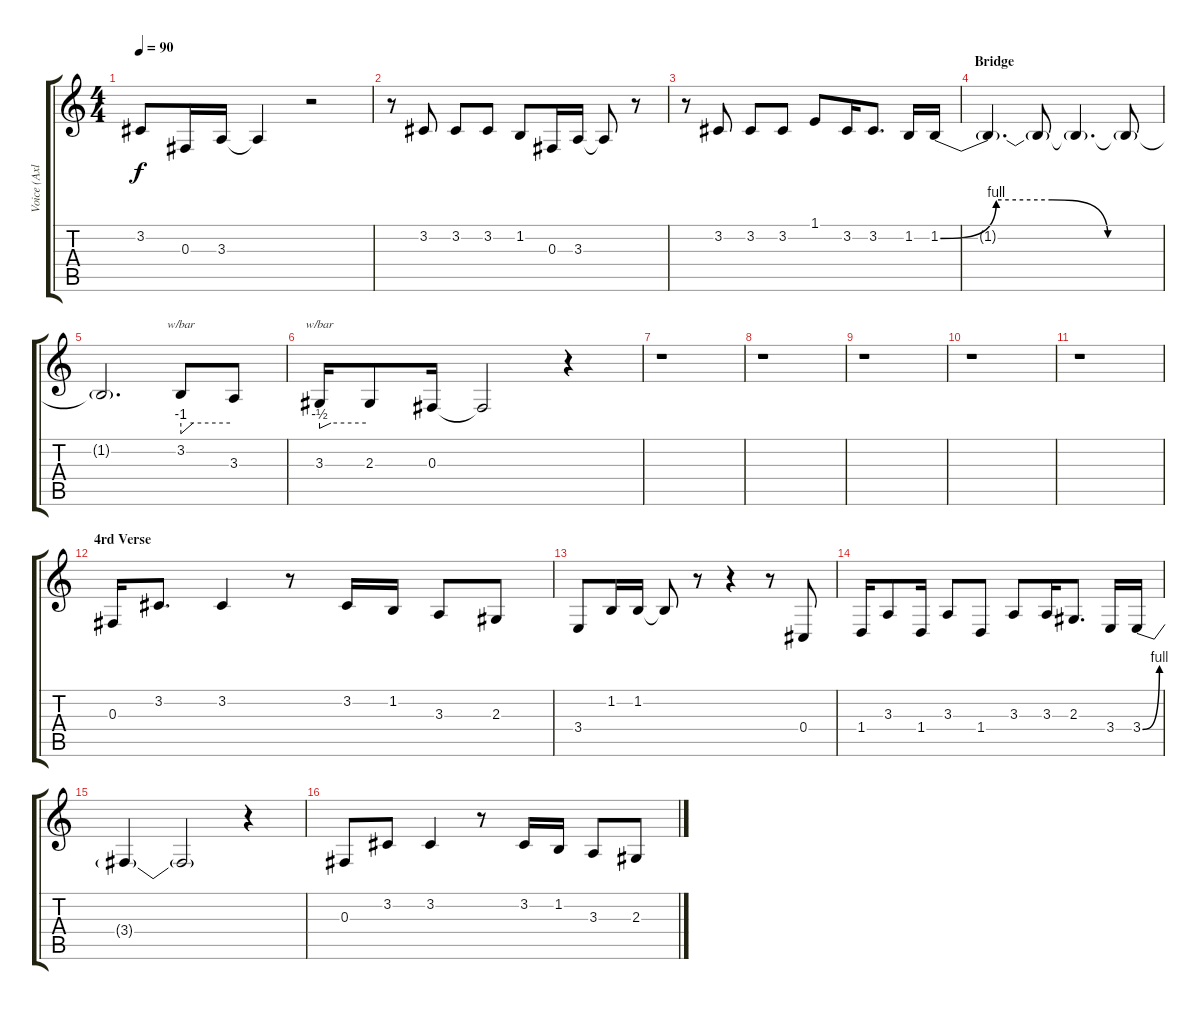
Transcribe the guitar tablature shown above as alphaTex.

\track ("Voice (Axl)" "Voice (Axl") {instrument lead2sawtooth}
\staff {score tabs}
\tuning (Eb4 Bb3 Gb3 Db3 Ab2 Eb2) {hide}
\ts (4 4)
\tempo 90
\clef g2
\ks c
3.2{t}.8{dy f} 0.3.16 3.3.16 3.3{t}.4 r.2 |
r.8 3.2.8 3.2.8 3.2.8 1.2.8 0.3.16 3.3.16 3.3{t}.8 r.8 |
r.8 3.2.8 3.2.8 3.2.8 1.1.8 3.2.16 3.2.8{d} 1.2.16 1.2{be (custom 0 0 15 4 30 4 45 0 60 0)}.16 |
\section ("" "Bridge")
1.2{t}.4{d} 1.2{t}.8 1.2{t}.4{d} 1.2{t}.8 |
1.2{t}.2{d} 3.2.8{tbe (custom default 0 -4 15 0 60 0)} 3.3.8 |
3.3.16{tbe (custom default 0 -2 15 0 60 0)} 2.3.8 0.3.16 0.3{t}.2 r.4 |
r.1 |
r.1 |
r.1 |
r.1 |
r.1 |
\section ("" "4rd Verse")
0.3.16 3.2.8{d} 3.2.4 r.8 3.2.16 1.2.16 3.3.8 2.3.8 |
3.4.8 1.2.16 1.2.16 1.2{t}.8 r.8 r.4 r.8 0.4.8 |
1.4.16 3.3.8 1.4.16 3.3.8 1.4.8 3.3.8 3.3.16 2.3.8{d} 3.4.16 3.4{be (bend 0 0 60 4)}.16 |
3.4{t}.4 3.4{t}.2 r.4 |
0.3.8 3.2.8 3.2.4 r.8 3.2.16 1.2.16 3.3.8 2.3.8
